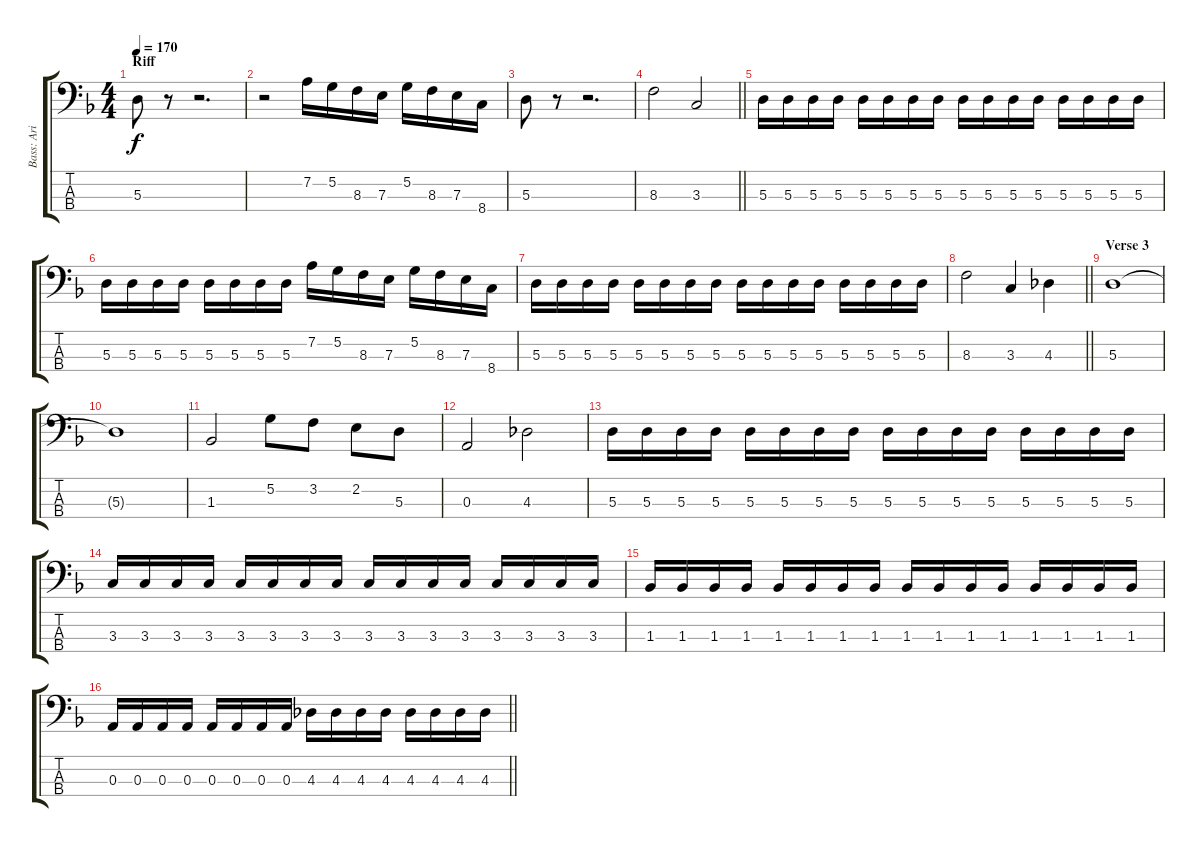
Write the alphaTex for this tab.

\track ("Bass: Ari Katajamäki" "Bass: Ari ") {instrument electricbassfinger}
\staff {score tabs}
\tuning (G2 D2 A1 E1) {hide}
\ts (4 4)
\section ("" "Riff")
\tempo 170
\clef f4
\ks dminor
5.3.8{dy f} r.8 r.2{d} |
r.2 7.2.16 5.2.16 8.3.16 7.3.16 5.2.16 8.3.16 7.3.16 8.4.16 |
5.3.8 r.8 r.2{d} |
\barLineRight lightlight
8.3.2 3.3.2 |
5.3.16 5.3.16 5.3.16 5.3.16 5.3.16 5.3.16 5.3.16 5.3.16 5.3.16 5.3.16 5.3.16 5.3.16 5.3.16 5.3.16 5.3.16 5.3.16 |
5.3.16 5.3.16 5.3.16 5.3.16 5.3.16 5.3.16 5.3.16 5.3.16 7.2.16 5.2.16 8.3.16 7.3.16 5.2.16 8.3.16 7.3.16 8.4.16 |
5.3.16 5.3.16 5.3.16 5.3.16 5.3.16 5.3.16 5.3.16 5.3.16 5.3.16 5.3.16 5.3.16 5.3.16 5.3.16 5.3.16 5.3.16 5.3.16 |
\barLineRight lightlight
8.3.2 3.3.4 4.3.4 |
\section ("" "Verse 3")
5.3.1 |
5.3{t}.1 |
1.3.2 5.2.8 3.2.8 2.2.8 5.3.8 |
0.3.2 4.3.2 |
5.3.16 5.3.16 5.3.16 5.3.16 5.3.16 5.3.16 5.3.16 5.3.16 5.3.16 5.3.16 5.3.16 5.3.16 5.3.16 5.3.16 5.3.16 5.3.16 |
3.3.16 3.3.16 3.3.16 3.3.16 3.3.16 3.3.16 3.3.16 3.3.16 3.3.16 3.3.16 3.3.16 3.3.16 3.3.16 3.3.16 3.3.16 3.3.16 |
1.3.16 1.3.16 1.3.16 1.3.16 1.3.16 1.3.16 1.3.16 1.3.16 1.3.16 1.3.16 1.3.16 1.3.16 1.3.16 1.3.16 1.3.16 1.3.16 |
\barLineRight lightlight
0.3.16 0.3.16 0.3.16 0.3.16 0.3.16 0.3.16 0.3.16 0.3.16 4.3.16 4.3.16 4.3.16 4.3.16 4.3.16 4.3.16 4.3.16 4.3.16
